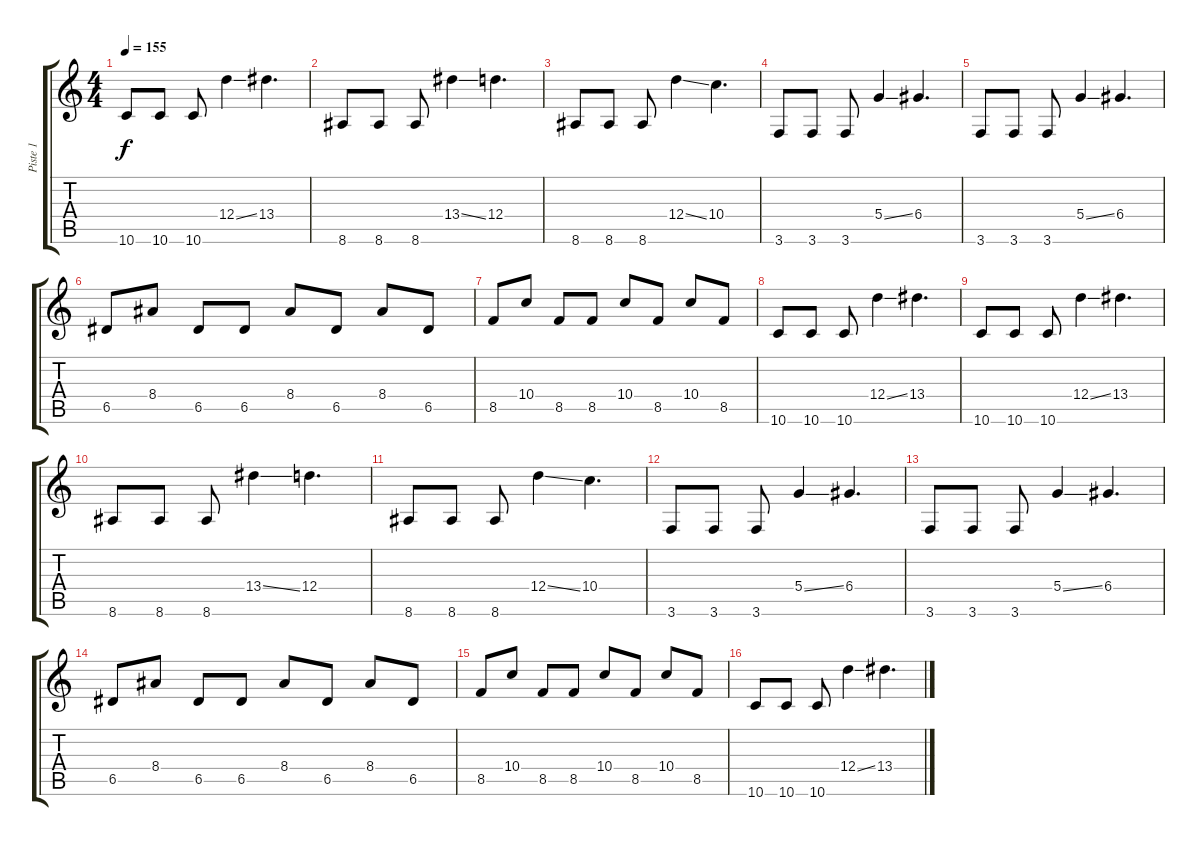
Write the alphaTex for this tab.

\track ("Piste 1" "Piste 1") {instrument distortionguitar}
\staff {score tabs}
\tuning (E4 B3 G3 D3 A2 D2) {hide}
\ts (4 4)
\tempo 155
\clef g2
\ks c
10.6.8{dy f} 10.6.8 10.6.8 12.4{ss}.4 13.4.4{d} |
8.6.8 8.6.8 8.6.8 13.4{ss}.4 12.4.4{d} |
8.6.8 8.6.8 8.6.8 12.4{ss}.4 10.4.4{d} |
3.6.8 3.6.8 3.6.8 5.4{ss}.4 6.4.4{d} |
3.6.8 3.6.8 3.6.8 5.4{ss}.4 6.4.4{d} |
6.5.8 8.4.8 6.5.8 6.5.8 8.4.8 6.5.8 8.4.8 6.5.8 |
8.5.8 10.4.8 8.5.8 8.5.8 10.4.8 8.5.8 10.4.8 8.5.8 |
10.6.8 10.6.8 10.6.8 12.4{ss}.4 13.4.4{d} |
10.6.8 10.6.8 10.6.8 12.4{ss}.4 13.4.4{d} |
8.6.8 8.6.8 8.6.8 13.4{ss}.4 12.4.4{d} |
8.6.8 8.6.8 8.6.8 12.4{ss}.4 10.4.4{d} |
3.6.8 3.6.8 3.6.8 5.4{ss}.4 6.4.4{d} |
3.6.8 3.6.8 3.6.8 5.4{ss}.4 6.4.4{d} |
6.5.8 8.4.8 6.5.8 6.5.8 8.4.8 6.5.8 8.4.8 6.5.8 |
8.5.8 10.4.8 8.5.8 8.5.8 10.4.8 8.5.8 10.4.8 8.5.8 |
10.6.8 10.6.8 10.6.8 12.4{ss}.4 13.4.4{d}
